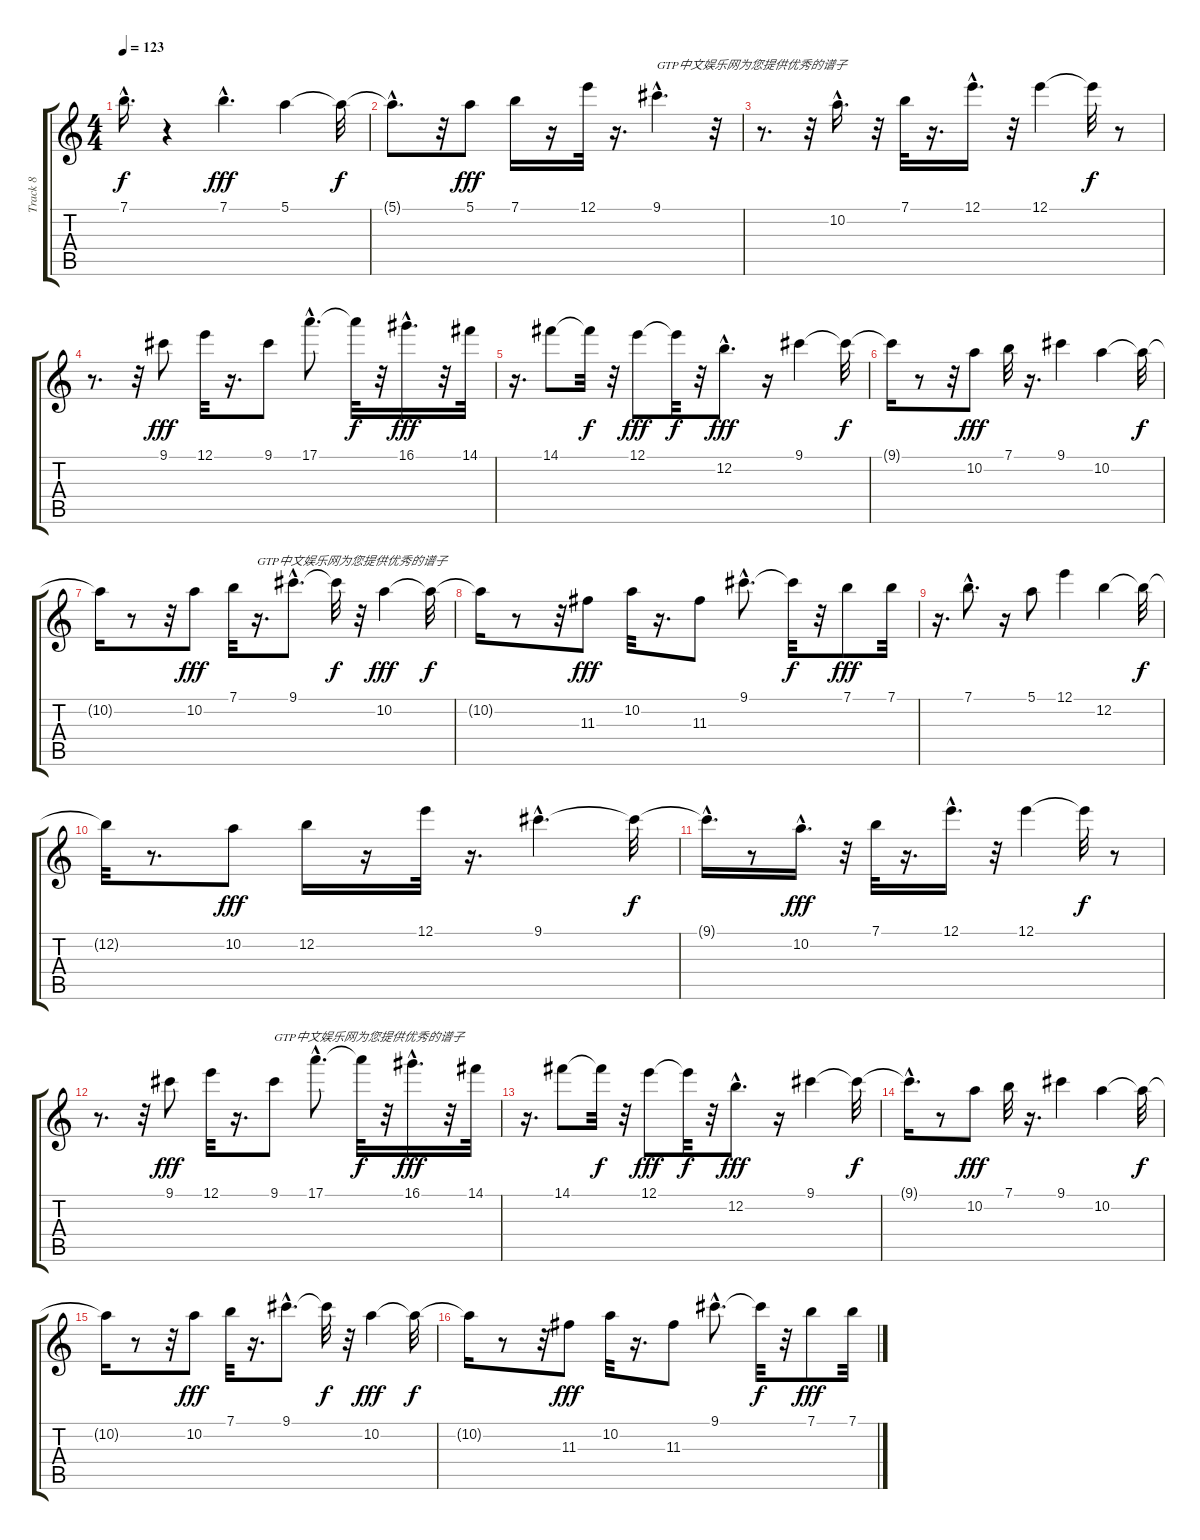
\track ("Track 8" "Track 8") {instrument overdrivenguitar}
\staff {score tabs}
\tuning (E4 B3 G3 D3 A2 E2) {hide}
\ts (4 4)
\tempo 123
\clef g2
\ks c
7.1{hac t}.16{d dy f} r.4 7.1{hac}.4{d dy fff} 5.1.4 5.1{t}.32{dy f} |
5.1{hac t}.8{d} r.32 5.1.8{dy fff} 7.1.16 r.16 12.1.32 r.16{d} 9.1{hac}.4{d txt "GTP中文娱乐网为您提供优秀的谱子"} r.32 |
r.8{d} r.32 10.2{hac}.16{d} r.32 7.1.32 r.16{d} 12.1{hac}.16{d} r.32 12.1.4 12.1{t}.32{dy f} r.8 |
r.8{d} r.32 9.1.8{dy fff} 12.1.32 r.16{d} 9.1.8 17.1{hac}.8{d} 17.1{t}.32{dy f} r.32 16.1{hac}.16{d dy fff} r.32 14.1.32 |
r.16{d} 14.1.8 14.1{t}.32{dy f} r.32 12.1.8{dy fff} 12.1{t}.32{dy f} r.32 12.2{hac}.8{d dy fff} r.16 9.1.4 9.1{t}.32{dy f} |
9.1{t}.16 r.8 r.32 10.2.8{dy fff} 7.1.32 r.16{d} 9.1.4 10.2.4 10.2{t}.32{dy f} |
10.2{t}.16 r.8 r.32 10.2.8{dy fff} 7.1.32 r.16{d txt "GTP中文娱乐网为您提供优秀的谱子"} 9.1{hac}.8{d} 9.1{t}.32{dy f} r.32 10.2.4{dy fff} 10.2{t}.32{dy f} |
10.2{t}.16 r.8 r.32 11.3.8{dy fff} 10.2.32 r.16{d} 11.3.8 9.1{hac}.8{d} 9.1{t}.32{dy f} r.32 7.1.8{dy fff} 7.1.32 |
r.16{d} 7.1{hac}.8{d} r.16 5.1.8 12.1.4 12.2.4 12.2{t}.32{dy f} |
12.2{t}.32 r.8{d} 10.2.8{dy fff} 12.2.16 r.16 12.1.32 r.16{d} 9.1{hac}.4{d} 9.1{t}.32{dy f} |
9.1{hac t}.16{d} r.8 10.2{hac}.16{d dy fff} r.32 7.1.32 r.16{d} 12.1{hac}.16{d} r.32 12.1.4 12.1{t}.32{dy f} r.8 |
r.8{d} r.32 9.1.8{dy fff} 12.1.32 r.16{d} 9.1.8{txt "GTP中文娱乐网为您提供优秀的谱子"} 17.1{hac}.8{d} 17.1{t}.32{dy f} r.32 16.1{hac}.16{d dy fff} r.32 14.1.32 |
r.16{d} 14.1.8 14.1{t}.32{dy f} r.32 12.1.8{dy fff} 12.1{t}.32{dy f} r.32 12.2{hac}.8{d dy fff} r.16 9.1.4 9.1{t}.32{dy f} |
9.1{hac t}.16{d} r.8 10.2.8{dy fff} 7.1.32 r.16{d} 9.1.4 10.2.4 10.2{t}.32{dy f} |
10.2{t}.16 r.8 r.32 10.2.8{dy fff} 7.1.32 r.16{d} 9.1{hac}.8{d} 9.1{t}.32{dy f} r.32 10.2.4{dy fff} 10.2{t}.32{dy f} |
10.2{t}.16 r.8 r.32 11.3.8{dy fff} 10.2.32 r.16{d} 11.3.8 9.1{hac}.8{d} 9.1{t}.32{dy f} r.32 7.1.8{dy fff} 7.1.32
